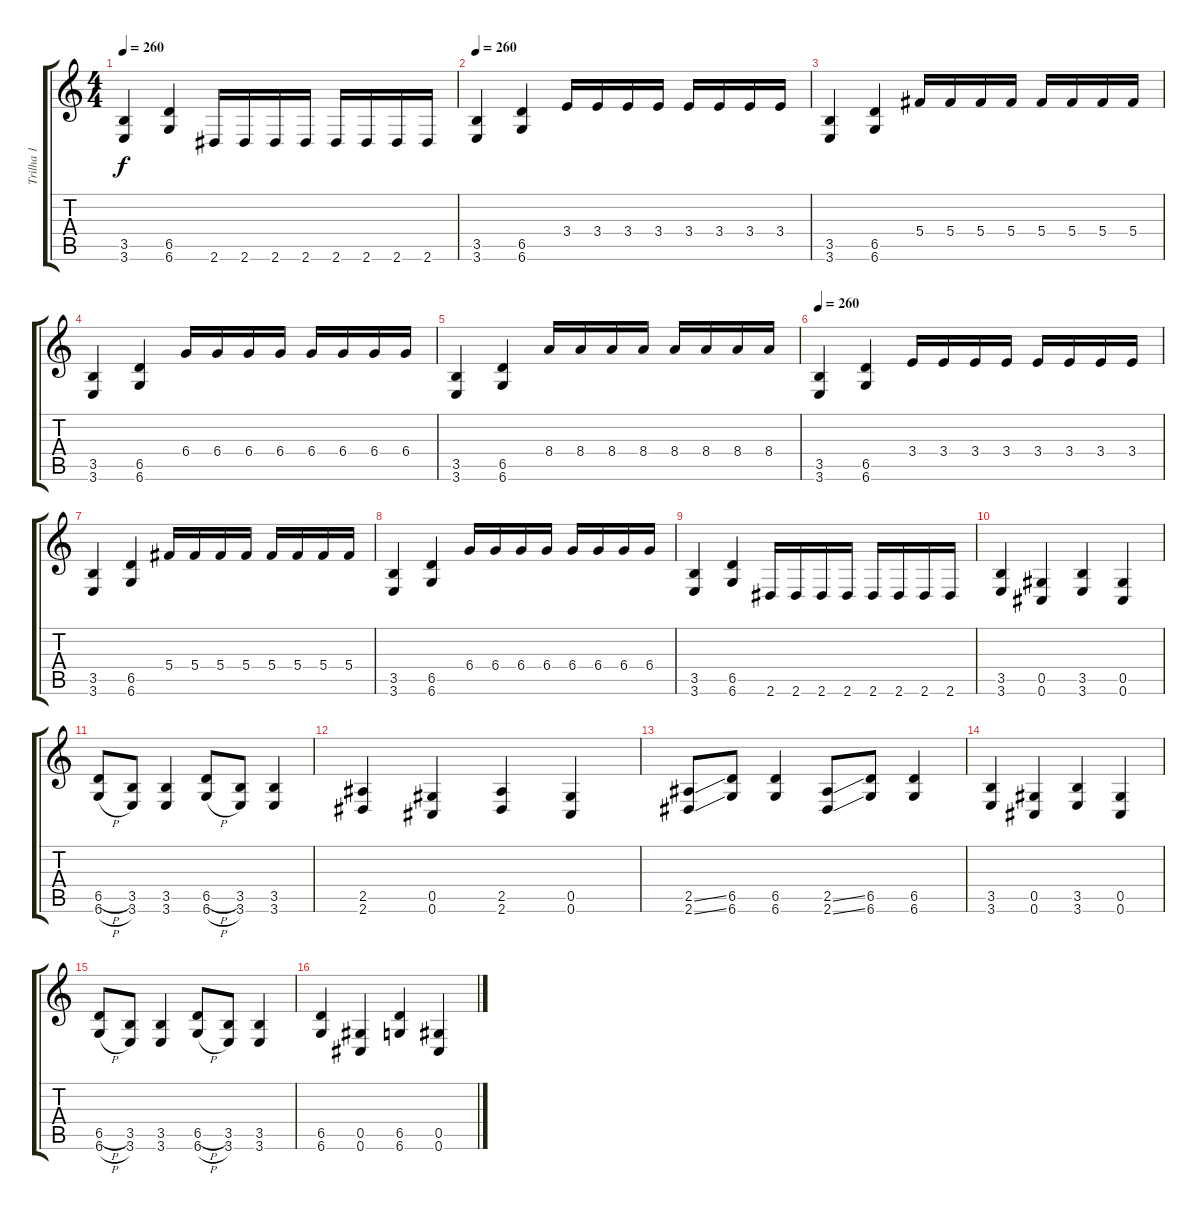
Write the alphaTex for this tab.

\track ("Trilha 1" "Trilha 1") {instrument distortionguitar}
\staff {score tabs}
\tuning (Eb4 Bb3 Gb3 Db3 Ab2 Db2) {hide}
\ts (4 4)
\tempo 260
\clef g2
\ks c
(3.5 3.6).4{dy f} (6.5 6.6).4 2.6.16 2.6.16 2.6.16 2.6.16 2.6.16 2.6.16 2.6.16 2.6.16 |
\tempo 260
(3.5 3.6).4 (6.5 6.6).4 3.4.16 3.4.16 3.4.16 3.4.16 3.4.16 3.4.16 3.4.16 3.4.16 |
(3.5 3.6).4 (6.5 6.6).4 5.4.16 5.4.16 5.4.16 5.4.16 5.4.16 5.4.16 5.4.16 5.4.16 |
(3.5 3.6).4 (6.5 6.6).4 6.4.16 6.4.16 6.4.16 6.4.16 6.4.16 6.4.16 6.4.16 6.4.16 |
(3.5 3.6).4 (6.5 6.6).4 8.4.16 8.4.16 8.4.16 8.4.16 8.4.16 8.4.16 8.4.16 8.4.16 |
\tempo 260
(3.5 3.6).4 (6.5 6.6).4 3.4.16 3.4.16 3.4.16 3.4.16 3.4.16 3.4.16 3.4.16 3.4.16 |
(3.5 3.6).4 (6.5 6.6).4 5.4.16 5.4.16 5.4.16 5.4.16 5.4.16 5.4.16 5.4.16 5.4.16 |
(3.5 3.6).4 (6.5 6.6).4 6.4.16 6.4.16 6.4.16 6.4.16 6.4.16 6.4.16 6.4.16 6.4.16 |
(3.5 3.6).4 (6.5 6.6).4 2.6.16 2.6.16 2.6.16 2.6.16 2.6.16 2.6.16 2.6.16 2.6.16 |
(3.5 3.6).4 (0.5 0.6).4 (3.5 3.6).4 (0.5 0.6).4 |
(6.5{h} 6.6{h}).8 (3.5 3.6).8 (3.5 3.6).4 (6.5{h} 6.6{h}).8 (3.5 3.6).8 (3.5 3.6).4 |
(2.5 2.6).4 (0.5 0.6).4 (2.5 2.6).4 (0.5 0.6).4 |
(2.5{ss} 2.6{ss}).8 (6.5 6.6).8 (6.5 6.6).4 (2.5{ss} 2.6{ss}).8 (6.5 6.6).8 (6.5 6.6).4 |
(3.5 3.6).4 (0.5 0.6).4 (3.5 3.6).4 (0.5 0.6).4 |
(6.5{h} 6.6{h}).8 (3.5 3.6).8 (3.5 3.6).4 (6.5{h} 6.6{h}).8 (3.5 3.6).8 (3.5 3.6).4 |
(6.5 6.6).4 (0.5 0.6).4 (6.5 6.6).4 (0.5 0.6).4
